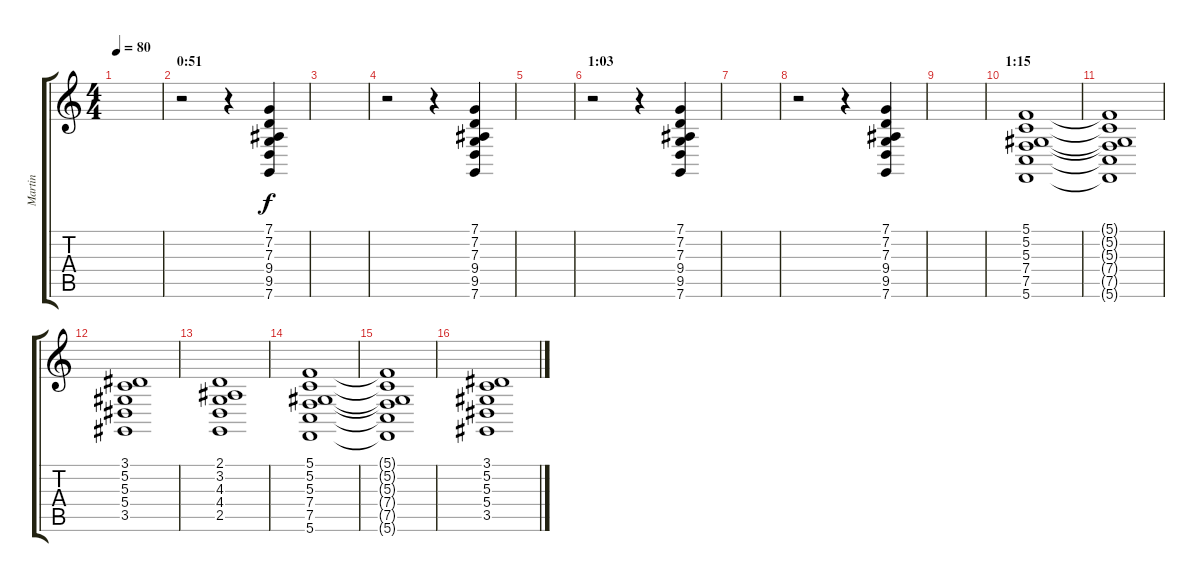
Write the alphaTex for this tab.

\track ("Martin" "Martin") {instrument choiraahs}
\staff {score tabs}
\tuning (C4 G3 Eb3 Bb2 F2 C2) {hide}
\ts (4 4)
\tempo 80
\clef g2
\ks c
|
\section ("" "0:51")
r.2 r.4 (7.1 7.2 7.3 9.4 9.5 7.6).4 |
|
r.2 r.4 (7.1 7.2 7.3 9.4 9.5 7.6).4 |
|
\section ("" "1:03")
r.2 r.4 (7.1 7.2 7.3 9.4 9.5 7.6).4 |
|
r.2 r.4 (7.1 7.2 7.3 9.4 9.5 7.6).4 |
|
\section ("" "1:15")
(5.1 5.2 5.3 7.4 7.5 5.6).1 |
(5.1{t} 5.2{t} 5.3{t} 7.4{t} 7.5{t} 5.6{t}).1 |
(3.1 5.2 5.3 5.4 3.5).1 |
(2.1 3.2 4.3 4.4 2.5).1 |
(5.1 5.2 5.3 7.4 7.5 5.6).1 |
(5.1{t} 5.2{t} 5.3{t} 7.4{t} 7.5{t} 5.6{t}).1 |
(3.1 5.2 5.3 5.4 3.5).1
